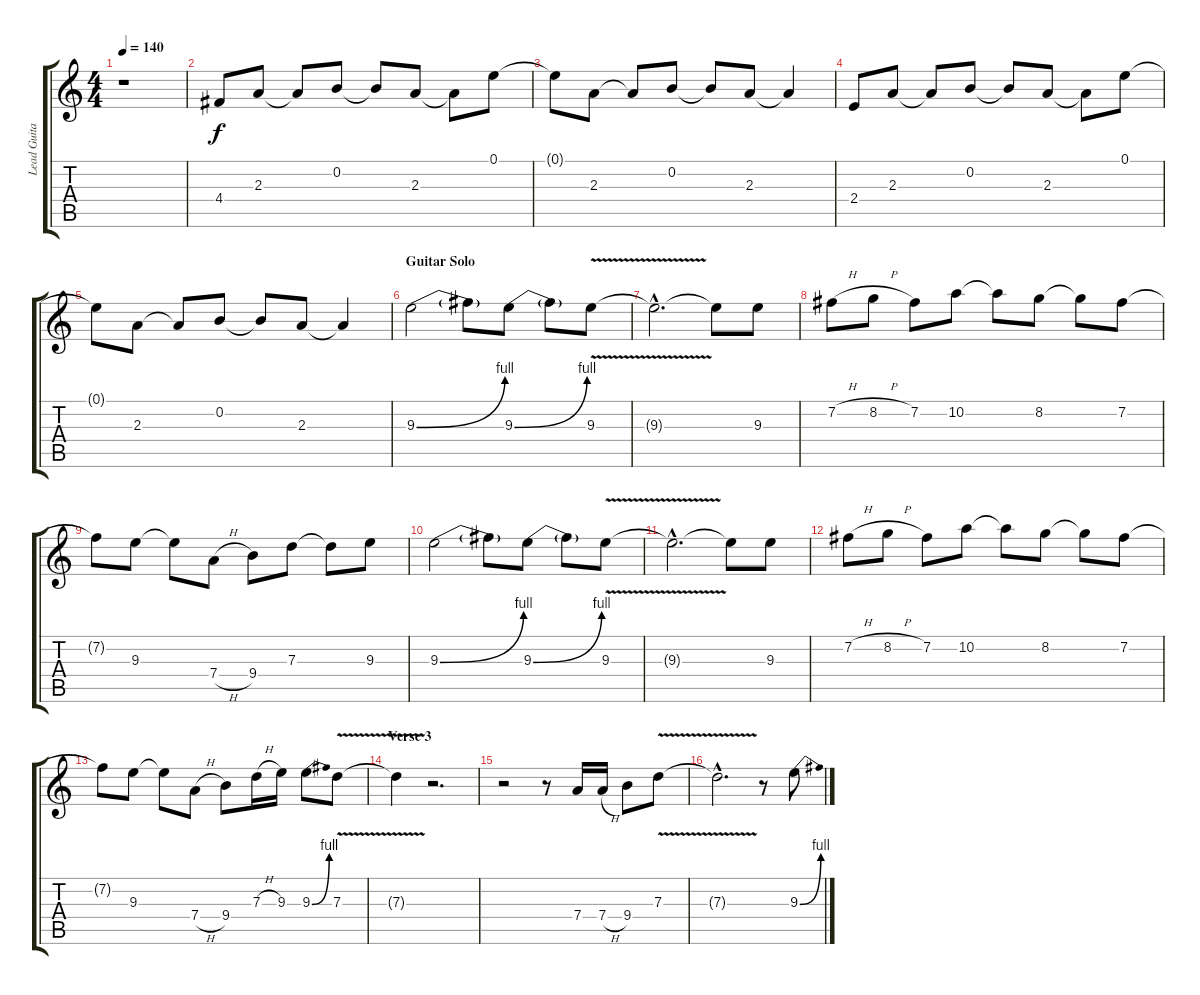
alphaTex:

\track ("Lead Guitar" "Lead Guita") {instrument overdrivenguitar}
\staff {score tabs}
\tuning (E4 B3 G3 D3 A2 E2) {hide}
\ts (4 4)
\tempo 140
\clef g2
\ks c
r.1{dy f} |
4.4.8 2.3.8 2.3{t}.8 0.2.8 0.2{t}.8 2.3.8 2.3{t}.8 0.1.8 |
0.1{t}.8 2.3.8 2.3{t}.8 0.2.8 0.2{t}.8 2.3.8 2.3{t}.4 |
2.4.8 2.3.8 2.3{t}.8 0.2.8 0.2{t}.8 2.3.8 2.3{t}.8 0.1.8 |
0.1{t}.8 2.3.8 2.3{t}.8 0.2.8 0.2{t}.8 2.3.8 2.3{t}.4 |
\section ("" "Guitar Solo")
9.3{be (bend 0 0 60 4)}.2 9.3{t}.8 9.3{be (bend 0 0 60 4)}.8 9.3{t}.8 9.3{v}.8 |
9.3{hac t}.2{d} 9.3{t}.8 9.3.8 |
7.2{h}.8 8.2{h}.8 7.2.8 10.2.8 10.2{t}.8 8.2.8 8.2{t}.8 7.2.8 |
7.2{t}.8 9.3.8 9.3{t}.8 7.4{h}.8 9.4.8 7.3.8 7.3{t}.8 9.3.8 |
9.3{be (bend 0 0 60 4)}.2 9.3{t}.8 9.3{be (bend 0 0 60 4)}.8 9.3{t}.8 9.3{v}.8 |
9.3{hac t}.2{d} 9.3{t}.8 9.3.8 |
7.2{h}.8 8.2{h}.8 7.2.8 10.2.8 10.2{t}.8 8.2.8 8.2{t}.8 7.2.8 |
7.2{t}.8 9.3.8 9.3{t}.8 7.4{h}.8 9.4.8 7.3{h}.16 9.3.16 9.3{be (bend 0 0 60 4)}.8 7.3{v}.8 |
\section ("" "Verse 3")
7.3{t}.4 r.2{d} |
r.2 r.8 7.4.16 7.4{h}.16 9.4.8 7.3{v}.8 |
7.3{hac t}.2{d} r.8 9.3{be (bend 0 0 60 4)}.8
